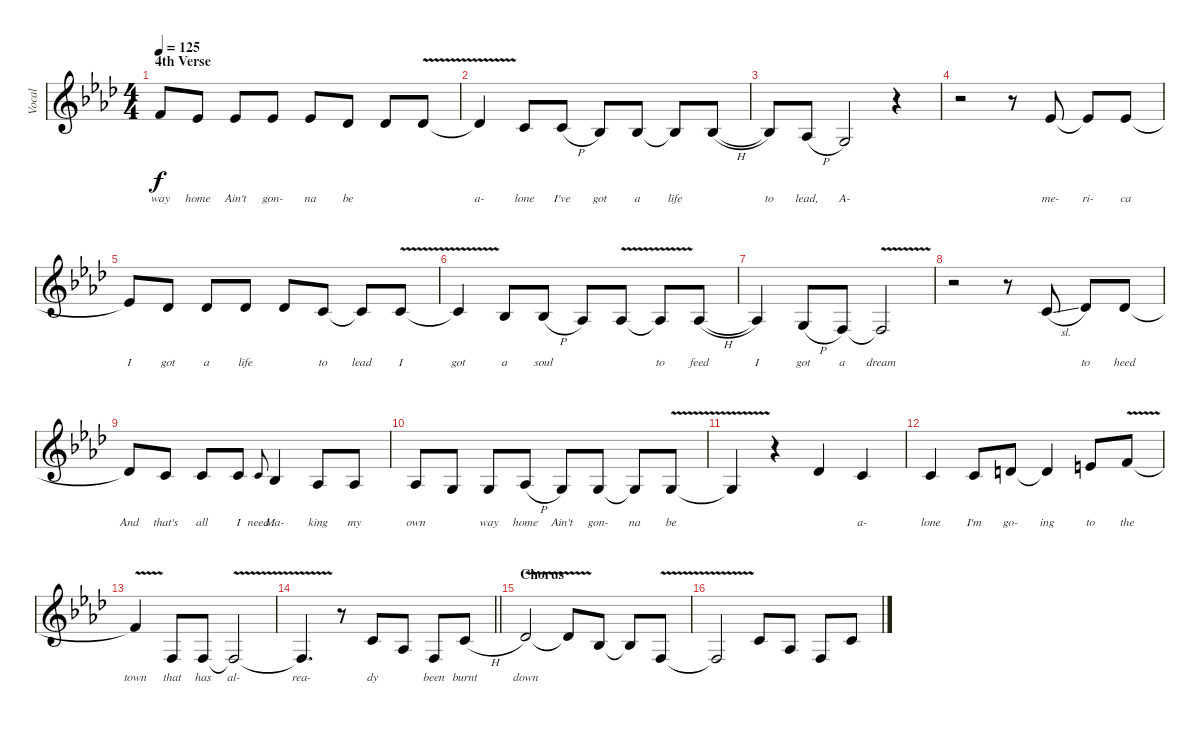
\track ("Vocal" "Vocal") {instrument trombone}
\staff {score}
\tuning (E4 B3 G3 D3 A2 E2) {hide}
\ts (4 4)
\section ("" "4th Verse")
\tempo 125
\clef g2
\ks fminor
1.1{t}.8{lyrics (0 "way") lyrics (1 "") lyrics (2 "") lyrics (3 "") lyrics (4 "") dy f} 4.2.8{lyrics (0 "home") lyrics (1 "") lyrics (2 "") lyrics (3 "") lyrics (4 "")} 4.2.8{lyrics (0 "Ain't") lyrics (1 "") lyrics (2 "") lyrics (3 "") lyrics (4 "")} 4.2.8{lyrics (0 "gon-") lyrics (1 "") lyrics (2 "") lyrics (3 "") lyrics (4 "")} 4.2.8{lyrics (0 "na") lyrics (1 "") lyrics (2 "") lyrics (3 "") lyrics (4 "")} 2.2.8{lyrics (0 "be") lyrics (1 "") lyrics (2 "") lyrics (3 "") lyrics (4 "")} 2.2.8{lyrics (0 "") lyrics (1 "") lyrics (2 "") lyrics (3 "") lyrics (4 "")} 2.2{v}.8{lyrics (0 "") lyrics (1 "") lyrics (2 "") lyrics (3 "") lyrics (4 "")} |
2.2{t}.4{lyrics (0 "a-") lyrics (1 "") lyrics (2 "") lyrics (3 "") lyrics (4 "")} 5.3.8{lyrics (0 "lone") lyrics (1 "") lyrics (2 "") lyrics (3 "") lyrics (4 "")} 5.3{h}.8{lyrics (0 "I've") lyrics (1 "") lyrics (2 "") lyrics (3 "") lyrics (4 "")} 3.3.8{lyrics (0 "got") lyrics (1 "") lyrics (2 "") lyrics (3 "") lyrics (4 "")} 3.3.8{lyrics (0 "a") lyrics (1 "") lyrics (2 "") lyrics (3 "") lyrics (4 "")} 3.3{t}.8{lyrics (0 "life") lyrics (1 "") lyrics (2 "") lyrics (3 "") lyrics (4 "")} 3.3{h}.8{lyrics (0 "") lyrics (1 "") lyrics (2 "") lyrics (3 "") lyrics (4 "")} |
3.3{t}.8{lyrics (0 "to") lyrics (1 "") lyrics (2 "") lyrics (3 "") lyrics (4 "")} 1.3{h}.8{lyrics (0 "lead,") lyrics (1 "") lyrics (2 "") lyrics (3 "") lyrics (4 "")} 0.3.2{lyrics (0 "A-") lyrics (1 "") lyrics (2 "") lyrics (3 "") lyrics (4 "")} r.4 |
r.2 r.8 4.2.8{lyrics (0 "me-") lyrics (1 "") lyrics (2 "") lyrics (3 "") lyrics (4 "")} 4.2{t}.8{lyrics (0 "ri-") lyrics (1 "") lyrics (2 "") lyrics (3 "") lyrics (4 "")} 4.2.8{lyrics (0 "ca") lyrics (1 "") lyrics (2 "") lyrics (3 "") lyrics (4 "")} |
4.2{t}.8{lyrics (0 "I") lyrics (1 "") lyrics (2 "") lyrics (3 "") lyrics (4 "")} 2.2.8{lyrics (0 "got") lyrics (1 "") lyrics (2 "") lyrics (3 "") lyrics (4 "")} 2.2.8{lyrics (0 "a") lyrics (1 "") lyrics (2 "") lyrics (3 "") lyrics (4 "")} 2.2.8{lyrics (0 "life") lyrics (1 "") lyrics (2 "") lyrics (3 "") lyrics (4 "")} 2.2.8{lyrics (0 "") lyrics (1 "") lyrics (2 "") lyrics (3 "") lyrics (4 "")} 1.2.8{lyrics (0 "to") lyrics (1 "") lyrics (2 "") lyrics (3 "") lyrics (4 "")} 1.2{t}.8{lyrics (0 "lead") lyrics (1 "") lyrics (2 "") lyrics (3 "") lyrics (4 "")} 1.2{v}.8{lyrics (0 "I") lyrics (1 "") lyrics (2 "") lyrics (3 "") lyrics (4 "")} |
1.2{t}.4{lyrics (0 "got") lyrics (1 "") lyrics (2 "") lyrics (3 "") lyrics (4 "")} 3.3.8{lyrics (0 "a") lyrics (1 "") lyrics (2 "") lyrics (3 "") lyrics (4 "")} 3.3{h}.8{lyrics (0 "soul") lyrics (1 "") lyrics (2 "") lyrics (3 "") lyrics (4 "")} 1.3.8{lyrics (0 "") lyrics (1 "") lyrics (2 "") lyrics (3 "") lyrics (4 "")} 1.3{v}.8{lyrics (0 "") lyrics (1 "") lyrics (2 "") lyrics (3 "") lyrics (4 "")} 1.3{t}.8{lyrics (0 "to") lyrics (1 "") lyrics (2 "") lyrics (3 "") lyrics (4 "")} 6.4{h}.8{lyrics (0 "feed") lyrics (1 "") lyrics (2 "") lyrics (3 "") lyrics (4 "")} |
6.4{t}.4{lyrics (0 "I") lyrics (1 "") lyrics (2 "") lyrics (3 "") lyrics (4 "")} 5.4{h}.8{lyrics (0 "got") lyrics (1 "") lyrics (2 "") lyrics (3 "") lyrics (4 "")} 3.4.8{lyrics (0 "a") lyrics (1 "") lyrics (2 "") lyrics (3 "") lyrics (4 "")} 3.4{v t}.2{lyrics (0 "dream") lyrics (1 "") lyrics (2 "") lyrics (3 "") lyrics (4 "")} |
r.2 r.8 1.2{sl}.8{lyrics (0 "") lyrics (1 "") lyrics (2 "") lyrics (3 "") lyrics (4 "")} 2.2.8{lyrics (0 "to") lyrics (1 "") lyrics (2 "") lyrics (3 "") lyrics (4 "")} 2.2.8{lyrics (0 "heed") lyrics (1 "") lyrics (2 "") lyrics (3 "") lyrics (4 "")} |
2.2{t}.8{lyrics (0 "And") lyrics (1 "") lyrics (2 "") lyrics (3 "") lyrics (4 "")} 1.2.8{lyrics (0 "that's") lyrics (1 "") lyrics (2 "") lyrics (3 "") lyrics (4 "")} 1.2.8{lyrics (0 "all") lyrics (1 "") lyrics (2 "") lyrics (3 "") lyrics (4 "")} 1.2.8{lyrics (0 "I") lyrics (1 "") lyrics (2 "") lyrics (3 "") lyrics (4 "")} 5.3.8{lyrics (0 "need") lyrics (1 "") lyrics (2 "") lyrics (3 "") lyrics (4 "") gr onbeat} 3.3.4{lyrics (0 "Ma-") lyrics (1 "") lyrics (2 "") lyrics (3 "") lyrics (4 "")} 1.3.8{lyrics (0 "king") lyrics (1 "") lyrics (2 "") lyrics (3 "") lyrics (4 "")} 1.3.8{lyrics (0 "my") lyrics (1 "") lyrics (2 "") lyrics (3 "") lyrics (4 "")} |
1.3.8{lyrics (0 "own") lyrics (1 "") lyrics (2 "") lyrics (3 "") lyrics (4 "")} 0.3.8{lyrics (0 "") lyrics (1 "") lyrics (2 "") lyrics (3 "") lyrics (4 "")} 0.3.8{lyrics (0 "way") lyrics (1 "") lyrics (2 "") lyrics (3 "") lyrics (4 "")} 1.3{h}.8{lyrics (0 "home") lyrics (1 "") lyrics (2 "") lyrics (3 "") lyrics (4 "")} 0.3.8{lyrics (0 "Ain't") lyrics (1 "") lyrics (2 "") lyrics (3 "") lyrics (4 "")} 0.3.8{lyrics (0 "gon-") lyrics (1 "") lyrics (2 "") lyrics (3 "") lyrics (4 "")} 0.3{t}.8{lyrics (0 "na") lyrics (1 "") lyrics (2 "") lyrics (3 "") lyrics (4 "")} 0.3{v}.8{lyrics (0 "be") lyrics (1 "") lyrics (2 "") lyrics (3 "") lyrics (4 "")} |
0.3{t}.4{lyrics (0 "") lyrics (1 "") lyrics (2 "") lyrics (3 "") lyrics (4 "")} r.4 2.2.4{lyrics (0 "") lyrics (1 "") lyrics (2 "") lyrics (3 "") lyrics (4 "")} 1.2.4{lyrics (0 "a-") lyrics (1 "") lyrics (2 "") lyrics (3 "") lyrics (4 "")} |
1.2.4{lyrics (0 "lone") lyrics (1 "") lyrics (2 "") lyrics (3 "") lyrics (4 "")} 1.2.8{lyrics (0 "I'm") lyrics (1 "") lyrics (2 "") lyrics (3 "") lyrics (4 "")} 3.2.8{lyrics (0 "go-") lyrics (1 "") lyrics (2 "") lyrics (3 "") lyrics (4 "")} 3.2{t}.4{lyrics (0 "ing") lyrics (1 "") lyrics (2 "") lyrics (3 "") lyrics (4 "")} 0.1.8{lyrics (0 "to") lyrics (1 "") lyrics (2 "") lyrics (3 "") lyrics (4 "")} 1.1{v}.8{lyrics (0 "the") lyrics (1 "") lyrics (2 "") lyrics (3 "") lyrics (4 "")} |
1.1{t}.4{lyrics (0 "town") lyrics (1 "") lyrics (2 "") lyrics (3 "") lyrics (4 "")} 3.4.8{lyrics (0 "that") lyrics (1 "") lyrics (2 "") lyrics (3 "") lyrics (4 "")} 3.4.8{lyrics (0 "has") lyrics (1 "") lyrics (2 "") lyrics (3 "") lyrics (4 "")} 3.4{v t}.2{lyrics (0 "al-") lyrics (1 "") lyrics (2 "") lyrics (3 "") lyrics (4 "")} |
\barLineRight lightlight
3.4{t}.4{d lyrics (0 "rea-") lyrics (1 "") lyrics (2 "") lyrics (3 "") lyrics (4 "")} r.8 1.2.8{lyrics (0 "dy") lyrics (1 "") lyrics (2 "") lyrics (3 "") lyrics (4 "")} 1.3.8{lyrics (0 "") lyrics (1 "") lyrics (2 "") lyrics (3 "") lyrics (4 "")} 3.4.8{lyrics (0 "been") lyrics (1 "") lyrics (2 "") lyrics (3 "") lyrics (4 "")} 1.2{h}.8{lyrics (0 "burnt") lyrics (1 "") lyrics (2 "") lyrics (3 "") lyrics (4 "")} |
\section ("" "Chorus")
2.2{v}.2{lyrics (0 "down") lyrics (1 "") lyrics (2 "") lyrics (3 "") lyrics (4 "")} 2.2{t}.8 3.3.8 3.3{t}.8 3.4{v}.8 |
3.4{t}.2 1.2.8 1.3.8 3.4.8 5.3{h}.8
